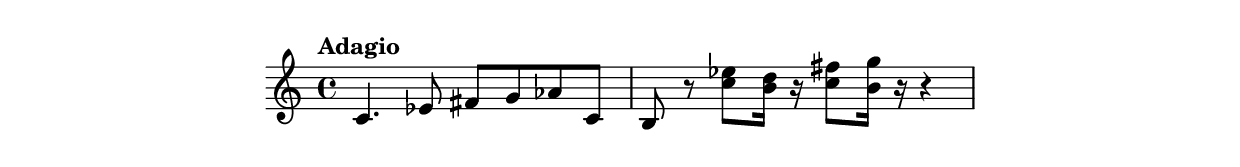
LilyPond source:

\version "2.15.32"
\include "indice.ily"
\new Staff \relative f {
  \time 4/4
  \key c \major
  \clef treble
  \tempo "Adagio"
  c'4. es8 fis g aes c,
  b r <c' es>8 <b d>16 r <c fis>8 <b g'>16 r r4
}